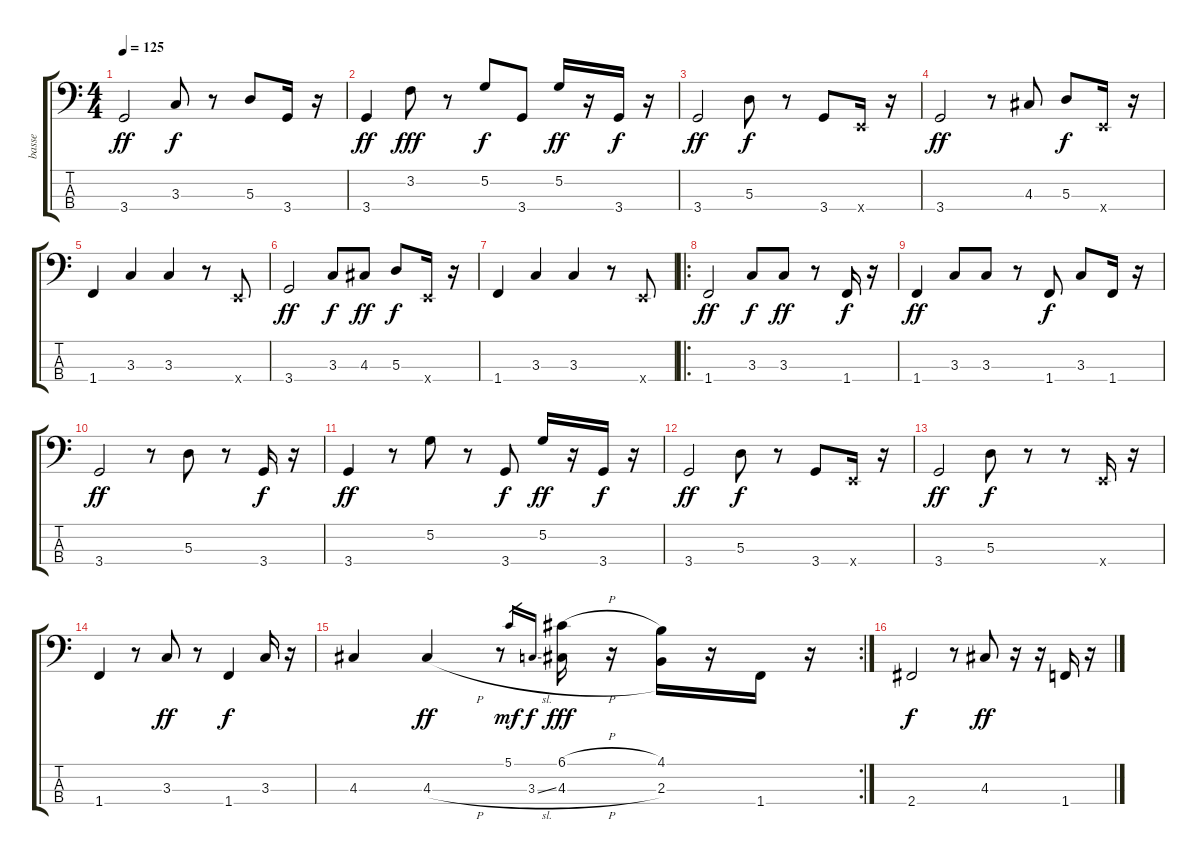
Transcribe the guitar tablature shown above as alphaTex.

\track ("basse" "basse") {instrument acousticbass}
\staff {score tabs}
\tuning (G2 D2 A1 E1) {hide}
\ts (4 4)
\tempo 125
\clef f4
\ks c
3.4.2{dy ff} 3.3.8{dy f} r.8 5.3.8 3.4.16 r.16 |
3.4.4{dy ff} 3.2.8{dy fff} r.8 5.2.8{dy f} 3.4.8 5.2.16{dy ff} r.16 3.4.16{dy f} r.16 |
3.4.2{dy ff} 5.3.8{dy f} r.8 3.4.8 0.4{x}.16 r.16 |
3.4.2{dy ff} r.8 4.3.8 5.3.8{dy f} 0.4{x}.16 r.16 |
1.4.4 3.3.4 3.3.4 r.8 0.4{x}.8 |
3.4.2{dy ff} 3.3.8{dy f} 4.3.8{dy ff} 5.3.8{dy f} 0.4{x}.16 r.16 |
1.4.4 3.3.4 3.3.4 r.8 0.4{x}.8 |
\ro
1.4.2{dy ff} 3.3.8{dy f} 3.3.8{dy ff} r.8 1.4.16{dy f} r.16 |
1.4.4{dy ff} 3.3.8 3.3.8 r.8 1.4.8{dy f} 3.3.8 1.4.16 r.16 |
3.4.2{dy ff} r.8 5.3.8 r.8 3.4.16{dy f} r.16 |
3.4.4{dy ff} r.8 5.2.8 r.8 3.4.8{dy f} 5.2.16{dy ff} r.16 3.4.16{dy f} r.16 |
3.4.2{dy ff} 5.3.8{dy f} r.8 3.4.8 0.4{x}.16 r.16 |
3.4.2{dy ff} 5.3.8{dy f} r.8 r.8 0.4{x}.16 r.16 |
1.4.4 r.8 3.3.8{dy ff} r.8 1.4.4{dy f} 3.3.16 r.16 |
\rc 2
4.3.4 4.3{h}.4{dy ff} r.8 5.1.16{gr dy mf} 3.3{sl}.16{gr dy f} (6.1{h} 4.3{h}).16{dy fff} r.16 (4.1 2.3).16 r.16 1.4.16 r.16 |
2.4.2{dy f} r.8 4.3.8{dy ff} r.16 r.16 1.4.16 r.16
